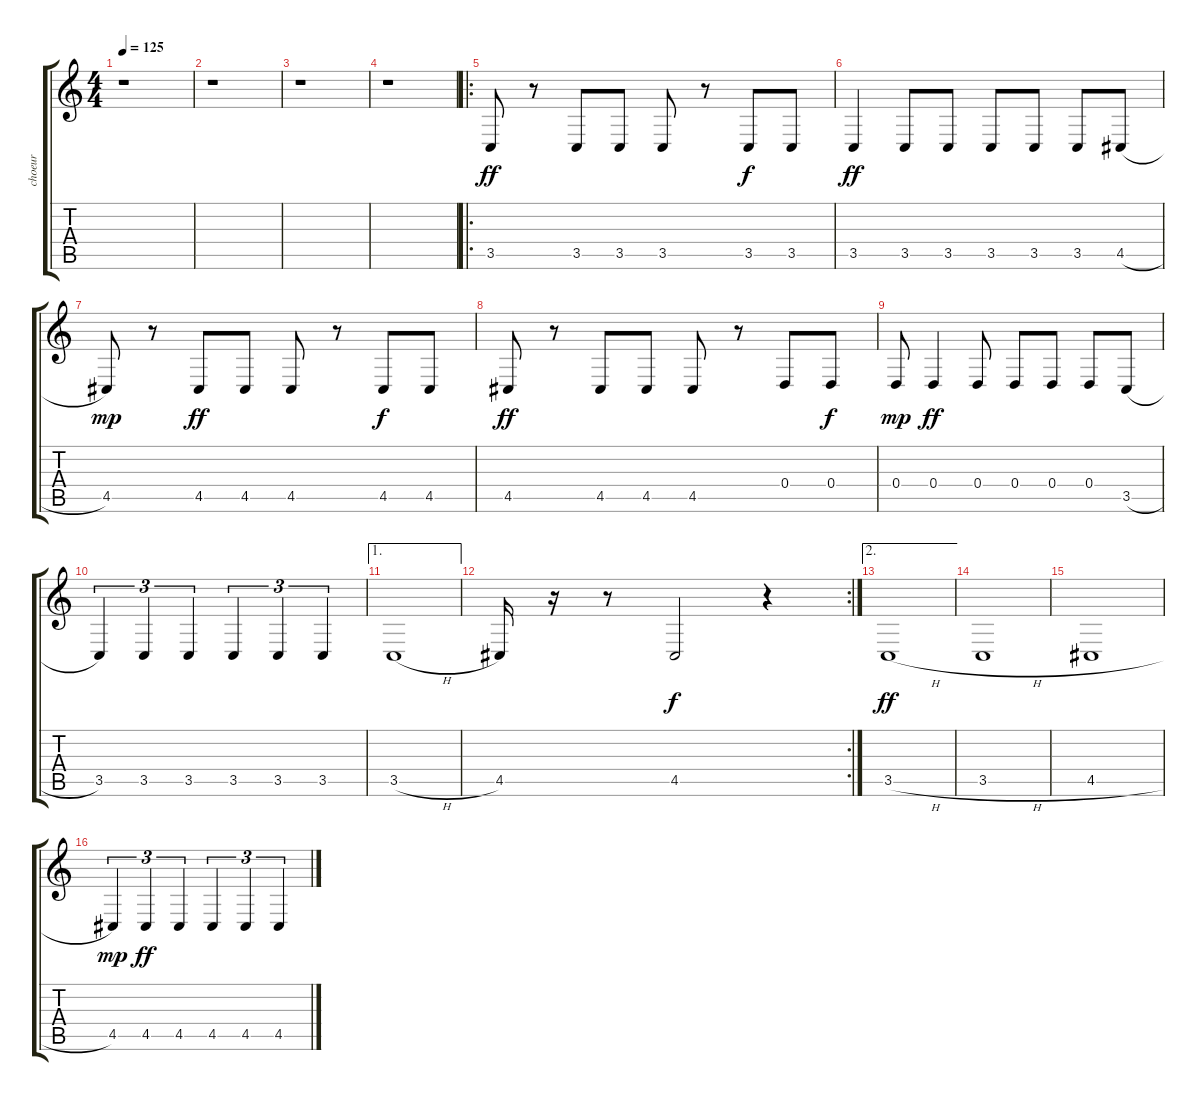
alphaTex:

\track ("choeur" "choeur") {instrument blownbottle}
\staff {score tabs}
\tuning (E4 B3 G3 D3 A2 E2) {hide}
\ts (4 4)
\tempo 125
\clef g2
\ks c
r.1{dy ff instrument blownbottle} |
r.1 |
r.1 |
r.1 |
\ro
3.5.8 r.8 3.5.8 3.5.8 3.5.8 r.8 3.5.8{dy f} 3.5.8 |
3.5.4{dy ff} 3.5.8 3.5.8 3.5.8 3.5.8 3.5.8 4.5{h}.8 |
4.5.8{dy mp} r.8 4.5.8{dy ff} 4.5.8 4.5.8 r.8 4.5.8{dy f} 4.5.8 |
4.5.8{dy ff} r.8 4.5.8 4.5.8 4.5.8 r.8 0.4.8 0.4.8{dy f} |
0.4.8{dy mp} 0.4.4{dy ff} 0.4.8 0.4.8 0.4.8 0.4.8 3.5{h}.8 |
3.5.4{tu (3 2)} 3.5.4{tu (3 2)} 3.5.4{tu (3 2)} 3.5.4{tu (3 2)} 3.5.4{tu (3 2)} 3.5.4{tu (3 2)} |
\ae 1
3.5{h}.1 |
\rc 2
4.5.16 r.16 r.8 4.5.2{dy f} r.4 |
\ae 2
3.5{h}.1{dy ff} |
3.5{h}.1 |
4.5{h}.1 |
4.5.4{tu (3 2) dy mp} 4.5.4{tu (3 2) dy ff} 4.5.4{tu (3 2)} 4.5.4{tu (3 2)} 4.5.4{tu (3 2)} 4.5.4{tu (3 2)}
